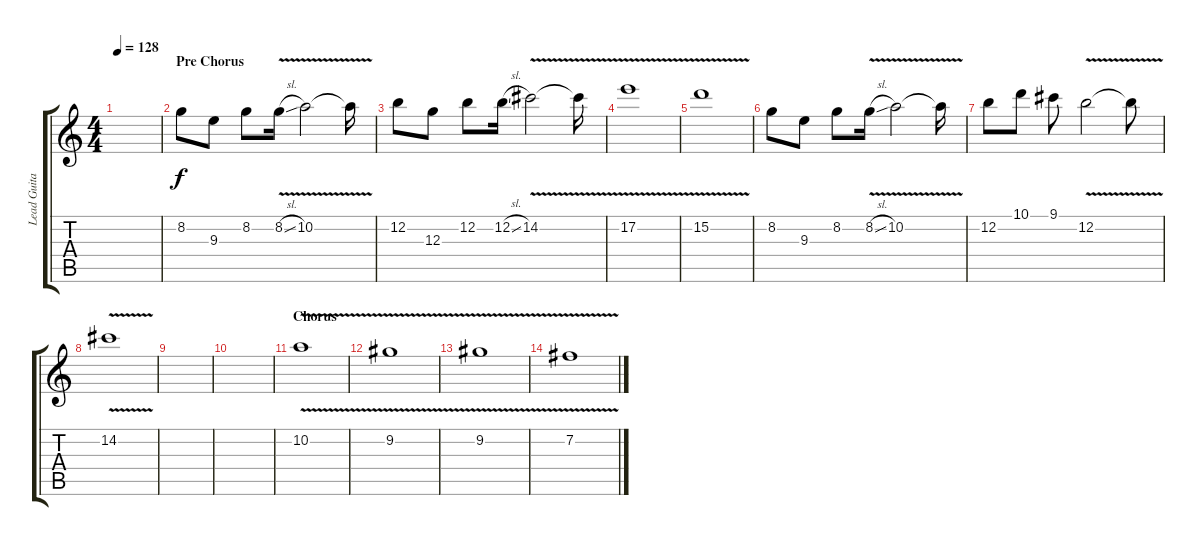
\track ("Lead Guitar" "Lead Guita") {instrument distortionguitar}
\staff {score tabs}
\tuning (E4 B3 G3 D3 A2 E2) {hide}
\ts (4 4)
\tempo 128
\clef g2
\ks c
|
\section ("" "Pre Chorus")
8.2.8 9.3.8 8.2.8 8.2{v sl}.16 10.2{v}.2 10.2{v t}.16 |
12.2.8 12.3.8 12.2.8 12.2{sl}.16 14.2{v}.2 14.2{t}.16 |
17.2{v}.1 |
15.2{v}.1 |
8.2.8 9.3.8 8.2.8 8.2{v sl}.16 10.2{v}.2 10.2{v t}.16 |
12.2.8 10.1.8 9.1.8 12.2{v}.2 12.2{t}.8 |
14.2{v}.1 |
|
|
\section ("" "Chorus")
10.2{v}.1 |
9.2{v}.1 |
9.2{v}.1 |
7.2{v}.1
